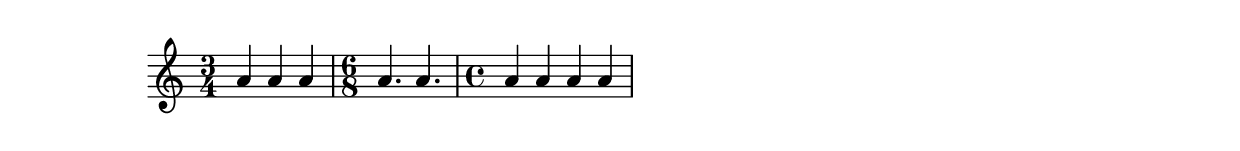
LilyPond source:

\relative {
    \time 3/4
    a'4 a a 
    \time 6/8
    a4. a
    \time 4/4
    a4 a a a
}